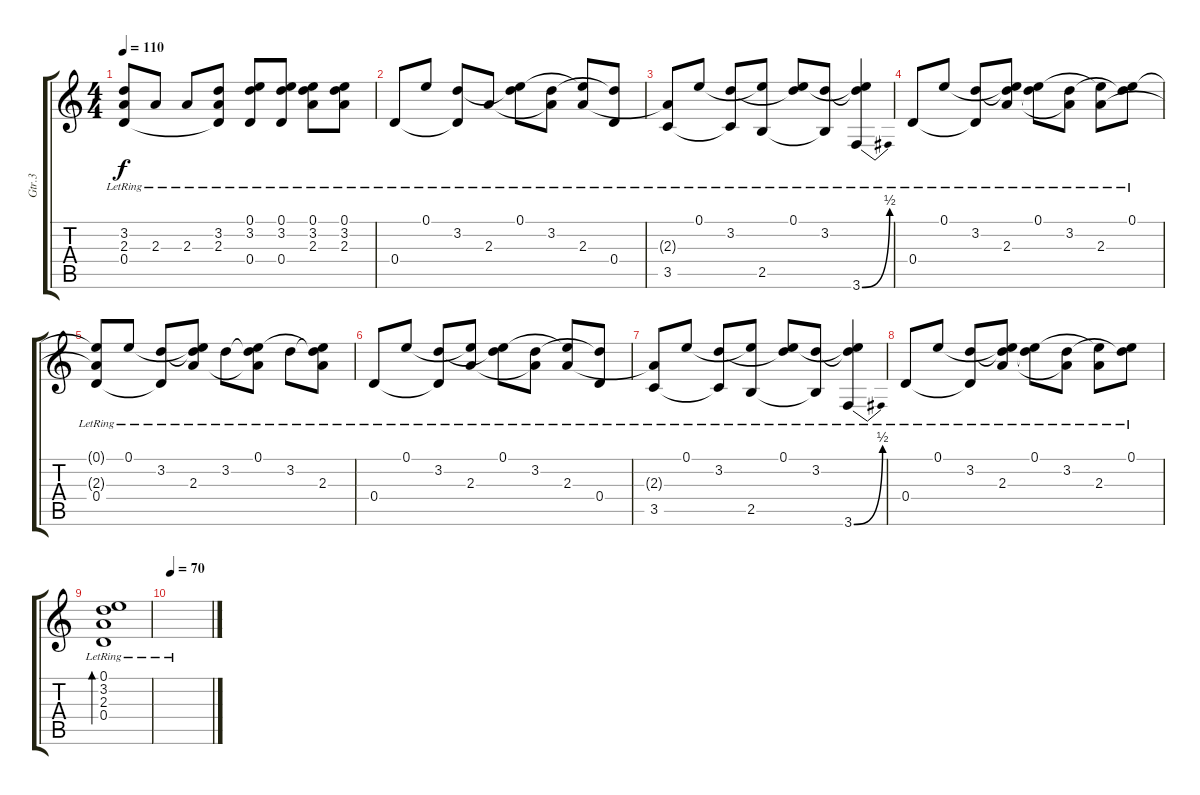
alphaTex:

\track ("Gtr.3" "Gtr.3") {instrument acousticguitarsteel}
\staff {score tabs}
\tuning (E4 B3 G3 D3 A2 D2) {hide}
\ts (4 4)
\tempo 110
\clef g2
\ks c
(3.2{lr} 2.3{lr} 0.4{lr}).8{dy f} 2.3{lr}.8 2.3{lr}.8 (3.2{lr} 2.3{lr} 0.4{t}).8 (0.1{lr} 3.2{lr} 0.4{lr}).8 (0.1{lr} 3.2{lr} 0.4{lr}).8 (0.1{lr} 3.2{lr} 2.3{lr}).8 (0.1{lr} 3.2{lr} 2.3{lr}).8 |
0.4{lr}.8 0.1{lr}.8 (3.2{lr} 0.4{t}).8 2.3{lr}.8 (0.1{lr} 3.2{t}).8 (3.2{lr} 2.3{t}).8 (0.1{t} 2.3{lr}).8 (3.2{t} 0.4{lr}).8 |
(2.3{t} 3.5{lr}).8 0.1{lr}.8 (3.2{lr} 3.5{t}).8 (0.1{t} 2.5{lr}).8 (0.1{lr} 3.2{t}).8 (3.2{lr} 2.5{t}).8 (0.1{t} 3.2{t} 3.6{be (bend 0 0 60 2) lr}).4 |
0.4{lr}.8 0.1{lr}.8 (3.2{lr} 0.4{t}).8 (0.1{t} 3.2{t} 2.3{lr}).8 (0.1{lr} 3.2{t}).8 (3.2{lr} 2.3{t}).8 (0.1{t} 2.3{lr}).8 (0.1{lr} 3.2{t}).8 |
(0.1{t} 2.3{t} 0.4{lr}).8 0.1{lr}.8 (3.2{lr} 0.4{t}).8 (0.1{t} 3.2{t} 2.3{lr}).8 3.2{lr}.8 (0.1{lr} 3.2{t} 2.3{t}).8 3.2{lr}.8 (0.1{t} 3.2{t} 2.3{lr}).8 |
0.4{lr}.8 0.1{lr}.8 (3.2{lr} 0.4{t}).8 (0.1{t} 2.3{lr}).8 (0.1{lr} 3.2{t}).8 (3.2{lr} 2.3{t}).8 (0.1{t} 2.3{lr}).8 (3.2{t} 0.4{lr}).8 |
(2.3{t} 3.5{lr}).8 0.1{lr}.8 (3.2{lr} 3.5{t}).8 (0.1{t} 2.5{lr}).8 (0.1{lr} 3.2{t}).8 (3.2{lr} 2.5{t}).8 (0.1{t} 3.2{t} 3.6{be (bend 0 0 60 2) lr}).4 |
0.4{lr}.8 0.1{lr}.8 (3.2{lr} 0.4{t}).8 (0.1{t} 3.2{t} 2.3{lr}).8 (0.1{lr} 3.2{t}).8 (3.2{lr} 2.3{t}).8 (0.1{t} 2.3{lr}).8 (0.1{lr} 3.2{t}).8 |
(0.1{lr} 3.2{lr} 2.3{lr} 0.4{lr}).1{bd 240} |
\tempo 70
